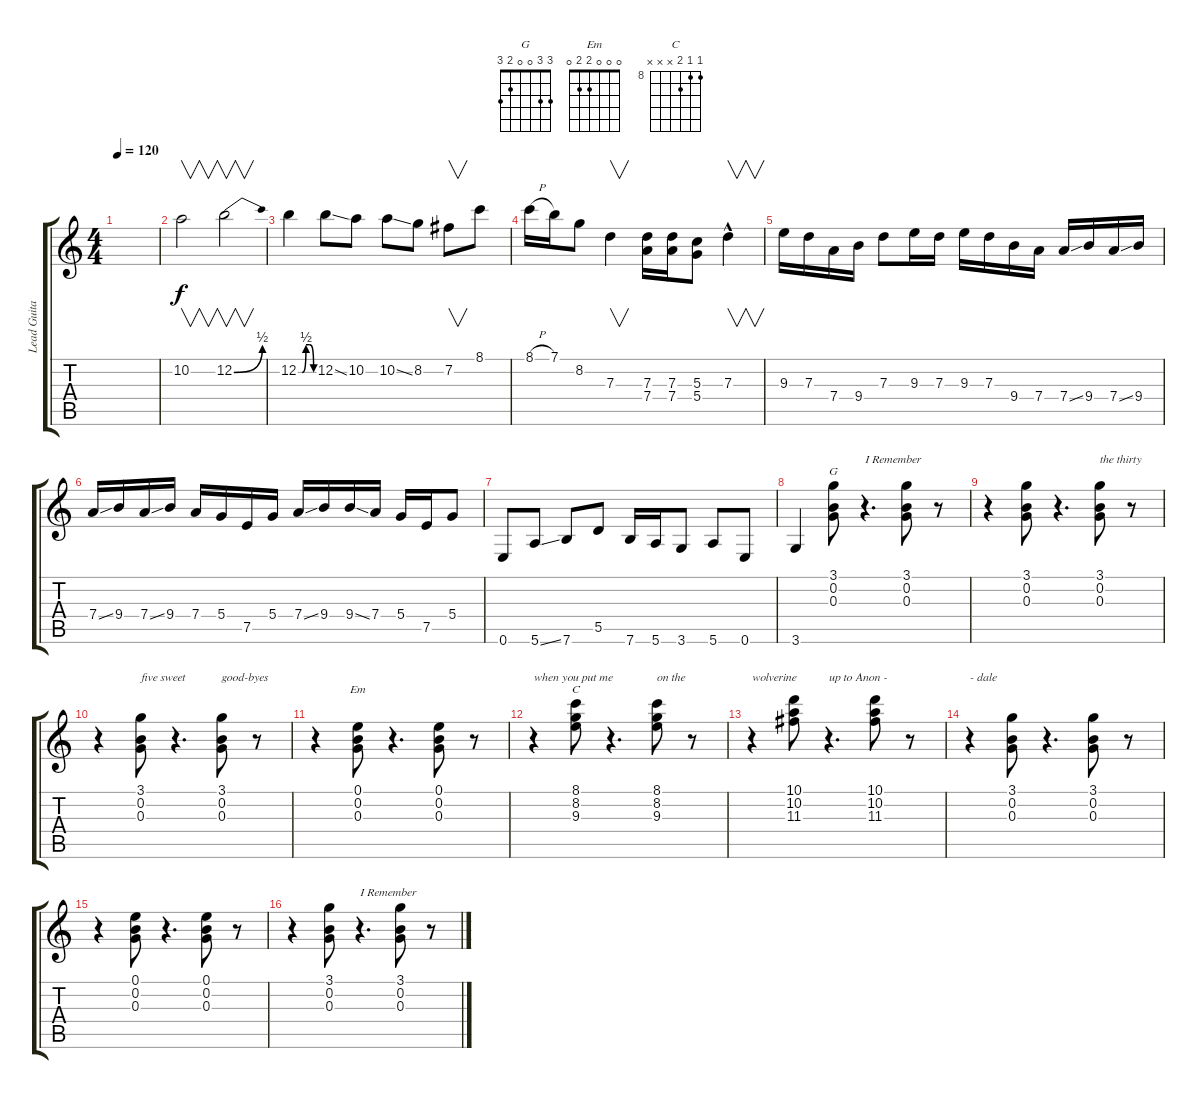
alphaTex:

\track ("Lead Guitar" "Lead Guita") {instrument overdrivenguitar}
\staff {score tabs}
\tuning (E4 B3 G3 D3 A2 E2) {hide}
\chord ("G" 3 3 0 0 2 3)
\chord ("Em" 0 0 0 2 2 0)
\chord ("C" 8 8 9 x x x) {firstfret 8}
\ts (4 4)
\tempo 120
\clef g2
\ks c
|
10.2.2{v} 12.2{be (bend 0 0 60 2)}.2{v} |
12.2{be (custom 0 0 15 0 30 2 45 2 60 0)}.4 12.2{ss}.8 10.2.8 10.2{ss}.8 8.2.8 7.2.8{v} 8.1.8 |
8.1{h}.16 7.1.16 8.2.8 7.3.4{v} (7.3 7.4).16 (7.3 7.4).16 (5.3 5.4).8 7.3{hac}.4{v} |
9.3.16 7.3.16 7.4.16 9.4.16 7.3.8 9.3.16 7.3.16 9.3.16 7.3.16 9.4.16 7.4.16 7.4{ss}.16 9.4.16 7.4{ss}.16 9.4.16 |
7.4{ss}.16 9.4.16 7.4{ss}.16 9.4.16 7.4.16 5.4.16 7.5.16 5.4.16 7.4{ss}.16 9.4.16 9.4{ss}.16 7.4.16 5.4.16 7.5.16 5.4.8 |
0.6.8 5.6{ss}.8 7.6.8 5.5.8 7.6.16 5.6.16 3.6.8 5.6.8 0.6.8 |
3.6.4 (3.1 0.2 0.3).8{ch "G"} r.4{d txt "I Remember"} (3.1 0.2 0.3).8 r.8 |
r.4 (3.1 0.2 0.3).8 r.4{d} (3.1 0.2 0.3).8{txt "the thirty"} r.8 |
r.4 (3.1 0.2 0.3).8{txt "five sweet"} r.4{d} (3.1 0.2 0.3).8{txt "good-byes"} r.8 |
r.4 (0.1 0.2 0.3).8{ch "Em"} r.4{d} (0.1 0.2 0.3).8 r.8 |
r.4{txt "when you put me"} (8.1 8.2 9.3).8{ch "C"} r.4{d} (8.1 8.2 9.3).8{txt "on the"} r.8 |
r.4{txt "wolverine"} (10.1 10.2 11.3).8 r.4{d txt "up to Anon -"} (10.1 10.2 11.3).8 r.8 |
r.4{txt "- dale"} (3.1 0.2 0.3).8 r.4{d} (3.1 0.2 0.3).8 r.8 |
r.4 (0.1 0.2 0.3).8 r.4{d} (0.1 0.2 0.3).8 r.8 |
r.4 (3.1 0.2 0.3).8 r.4{d txt "I Remember"} (3.1 0.2 0.3).8 r.8
